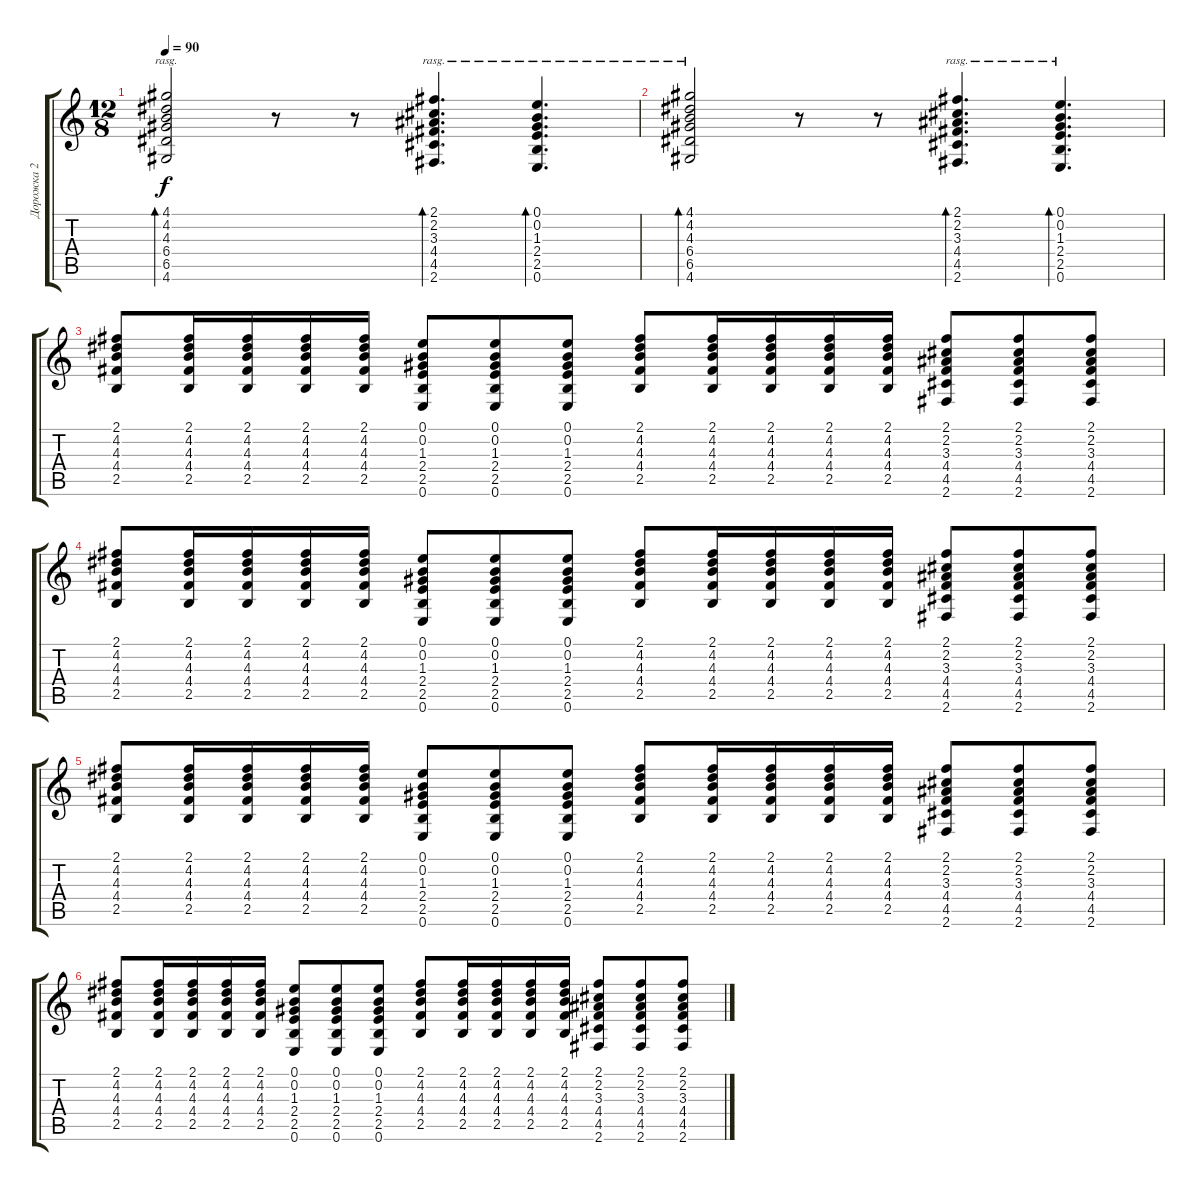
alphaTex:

\track ("Дорожка 2" "Дорожка 2") {instrument acousticguitarsteel}
\staff {score tabs}
\tuning (E4 B3 G3 D3 A2 E2) {hide}
\ts (12 8)
\tempo 90
\clef g2
\ks c
(4.1 4.2 4.3 6.4 6.5 4.6).2{bd 120 rasg ii dy f} r.8 r.8 (2.1 2.2 3.3 4.4 4.5 2.6).4{d bd 240 rasg ii} (0.1 0.2 1.3 2.4 2.5 0.6).4{d bd 60 rasg ii} |
(4.1 4.2 4.3 6.4 6.5 4.6).2{bd 120 rasg ii} r.8 r.8 (2.1 2.2 3.3 4.4 4.5 2.6).4{d bd 240 rasg ii} (0.1 0.2 1.3 2.4 2.5 0.6).4{d bd 60 rasg ii} |
(2.1 4.2 4.3 4.4 2.5).8 (2.1 4.2 4.3 4.4 2.5).16 (2.1 4.2 4.3 4.4 2.5).16 (2.1 4.2 4.3 4.4 2.5).16 (2.1 4.2 4.3 4.4 2.5).16 (0.1 0.2 1.3 2.4 2.5 0.6).8 (0.1 0.2 1.3 2.4 2.5 0.6).8 (0.1 0.2 1.3 2.4 2.5 0.6).8 (2.1 4.2 4.3 4.4 2.5).8 (2.1 4.2 4.3 4.4 2.5).16 (2.1 4.2 4.3 4.4 2.5).16 (2.1 4.2 4.3 4.4 2.5).16 (2.1 4.2 4.3 4.4 2.5).16 (2.1 2.2 3.3 4.4 4.5 2.6).8 (2.1 2.2 3.3 4.4 4.5 2.6).8 (2.1 2.2 3.3 4.4 4.5 2.6).8 |
(2.1 4.2 4.3 4.4 2.5).8 (2.1 4.2 4.3 4.4 2.5).16 (2.1 4.2 4.3 4.4 2.5).16 (2.1 4.2 4.3 4.4 2.5).16 (2.1 4.2 4.3 4.4 2.5).16 (0.1 0.2 1.3 2.4 2.5 0.6).8 (0.1 0.2 1.3 2.4 2.5 0.6).8 (0.1 0.2 1.3 2.4 2.5 0.6).8 (2.1 4.2 4.3 4.4 2.5).8 (2.1 4.2 4.3 4.4 2.5).16 (2.1 4.2 4.3 4.4 2.5).16 (2.1 4.2 4.3 4.4 2.5).16 (2.1 4.2 4.3 4.4 2.5).16 (2.1 2.2 3.3 4.4 4.5 2.6).8 (2.1 2.2 3.3 4.4 4.5 2.6).8 (2.1 2.2 3.3 4.4 4.5 2.6).8 |
(2.1 4.2 4.3 4.4 2.5).8 (2.1 4.2 4.3 4.4 2.5).16 (2.1 4.2 4.3 4.4 2.5).16 (2.1 4.2 4.3 4.4 2.5).16 (2.1 4.2 4.3 4.4 2.5).16 (0.1 0.2 1.3 2.4 2.5 0.6).8 (0.1 0.2 1.3 2.4 2.5 0.6).8 (0.1 0.2 1.3 2.4 2.5 0.6).8 (2.1 4.2 4.3 4.4 2.5).8 (2.1 4.2 4.3 4.4 2.5).16 (2.1 4.2 4.3 4.4 2.5).16 (2.1 4.2 4.3 4.4 2.5).16 (2.1 4.2 4.3 4.4 2.5).16 (2.1 2.2 3.3 4.4 4.5 2.6).8 (2.1 2.2 3.3 4.4 4.5 2.6).8 (2.1 2.2 3.3 4.4 4.5 2.6).8 |
(2.1 4.2 4.3 4.4 2.5).8 (2.1 4.2 4.3 4.4 2.5).16 (2.1 4.2 4.3 4.4 2.5).16 (2.1 4.2 4.3 4.4 2.5).16 (2.1 4.2 4.3 4.4 2.5).16 (0.1 0.2 1.3 2.4 2.5 0.6).8 (0.1 0.2 1.3 2.4 2.5 0.6).8 (0.1 0.2 1.3 2.4 2.5 0.6).8 (2.1 4.2 4.3 4.4 2.5).8 (2.1 4.2 4.3 4.4 2.5).16 (2.1 4.2 4.3 4.4 2.5).16 (2.1 4.2 4.3 4.4 2.5).16 (2.1 4.2 4.3 4.4 2.5).16 (2.1 2.2 3.3 4.4 4.5 2.6).8 (2.1 2.2 3.3 4.4 4.5 2.6).8 (2.1 2.2 3.3 4.4 4.5 2.6).8
